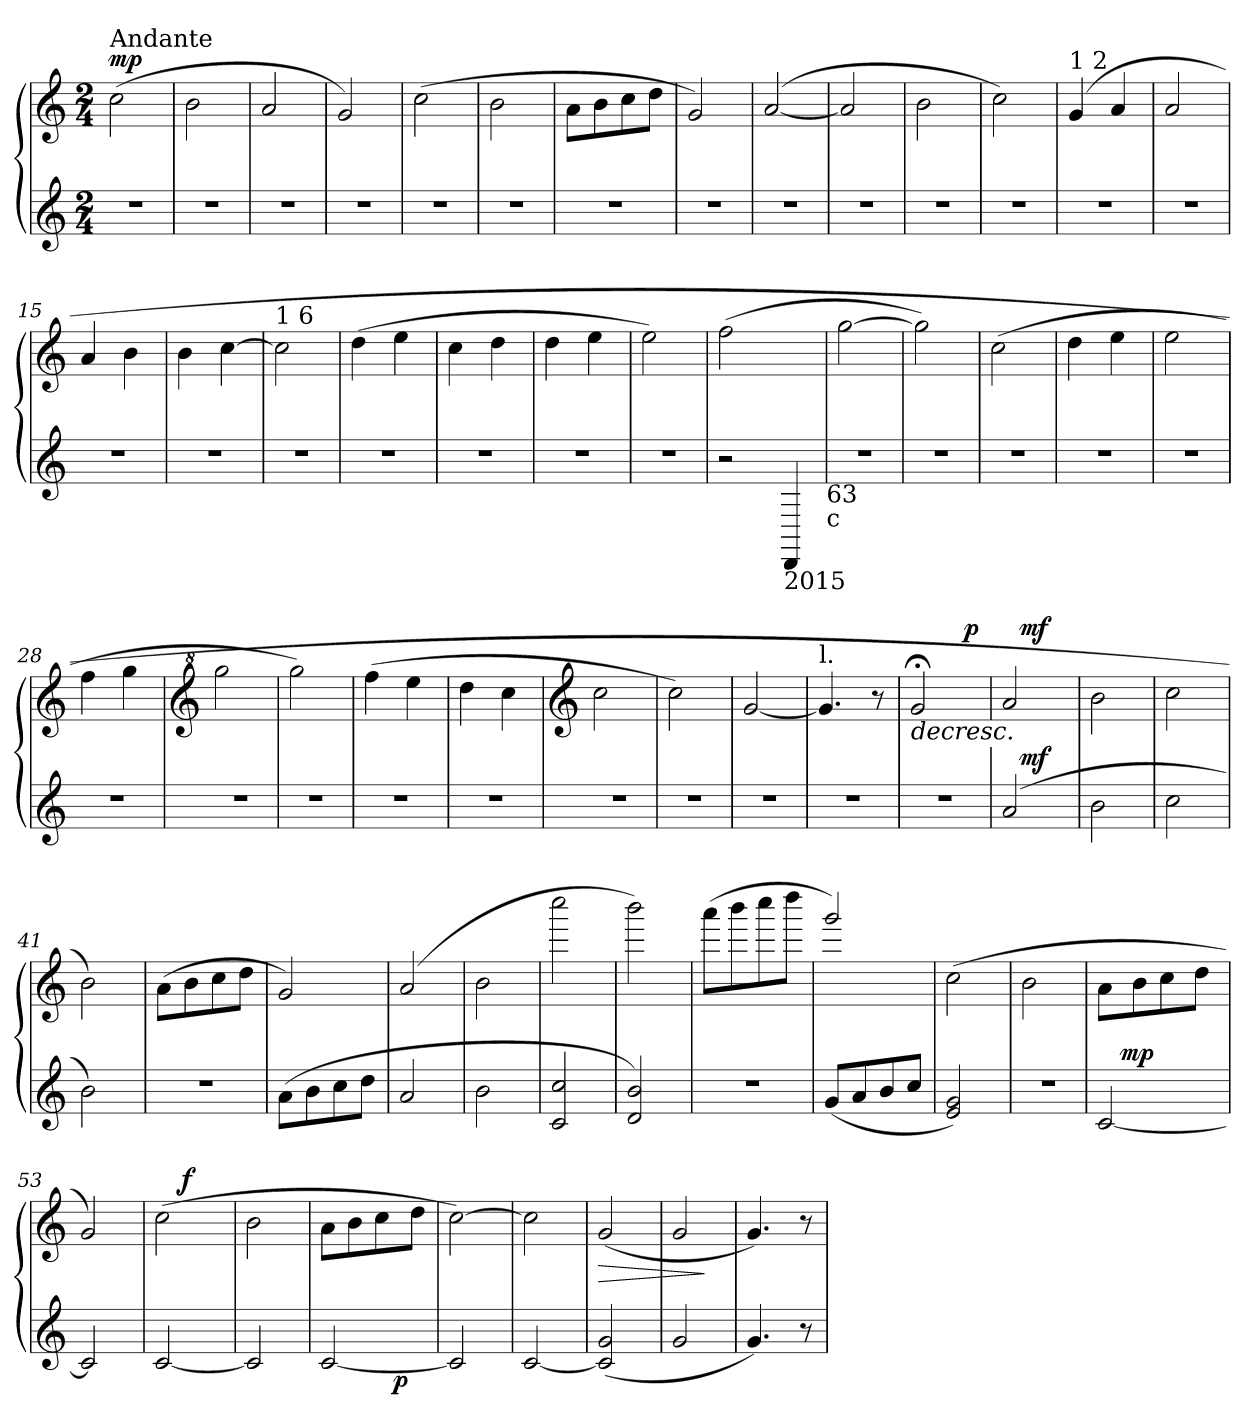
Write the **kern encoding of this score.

**kern	**dynam	**kern	**dynam
*part2	*part2	*part1	*part1
*staff2	*staff2	*staff1	*staff1
*clefG2	*	*clefG2	*
*k[]	*	*k[]	*
*C:	*	*C:	*
*M2/4	*	*M2/4	*
=1	=1	=1	=1
!	!	!LO:TX:a:t=Andante	!
!	!	!	!LO:DY:a
2r	.	(<2cc\	mp
=2	=2	=2	=2
2r	.	2b\	.
=3	=3	=3	=3
2r	.	2a/	.
=4	=4	=4	=4
2r	.	2g/)	.
!!LO:LB:g=z
=5	=5	=5	=5
2r	.	(>2cc\	.
=6	=6	=6	=6
2r	.	2b\	.
=7	=7	=7	=7
2r	.	8a\L	.
.	.	8b\	.
.	.	8cc\	.
.	.	8dd\J	.
=8	=8	=8	=8
2r	.	2g/)	.
!!LO:LB:g=z
=9	=9	=9	=9
2r	.	(<[<2a/	.
=10	=10	=10	=10
2r	.	2a/]	.
=11	=11	=11	=11
2r	.	2b\	.
=12	=12	=12	=12
2r	.	2cc\)	.
!!LO:LB:g=z
=13	=13	=13	=13
!	!	!LO:TX:a:t=1 2	!
2r	.	(<4g/	.
.	.	4a/	.
=14	=14	=14	=14
2r	.	2a/	.
=15	=15	=15	=15
2r	.	4a/	.
.	.	4b\	.
=16	=16	=16	=16
2r	.	4b\	.
.	.	[<4cc\	.
!!LO:LB:g=z
=17	=17	=17	=17
!	!	!LO:TX:a:t=1 6	!
2r	.	2cc\]	.
=18	=18	=18	=18
2r	.	(>4dd\	.
.	.	4ee\	.
=19	=19	=19	=19
2r	.	4cc\	.
.	.	4dd\	.
=20	=20	=20	=20
2r	.	4dd\	.
.	.	4ee\	.
!!LO:LB:g=z
=21	=21	=21	=21
2r	.	2ee\)	.
=22	=22	=22	=22
2r	.	(>2ff\	.
*MM4030	*	*	*
!LO:TX:b:t=2015	!	!	!
4DD/	.	4ryy	.
!LO:TX:b:t=63	!	!	!
!LO:TX:b:t=c	!	!	!
=23	=23	=23	=23
2r	.	[>2gg\	.
=24	=24	=24	=24
2r	.	2gg\])	.
!!LO:PB:g=z
=25	=25	=25	=25
2r	.	(>2cc\	.
=26	=26	=26	=26
2r	.	4dd\	.
.	.	4ee\	.
=27	=27	=27	=27
2r	.	2ee\	.
=28	=28	=28	=28
2r	.	4ff\	.
.	.	4gg\	.
!!LO:LB:g=z
=29	=29	=29	=29
*	*	*clefG^2	*
2r	.	2ggg\	.
=30	=30	=30	=30
2r	.	2ggg\)	.
=31	=31	=31	=31
2r	.	(>4fff\	.
.	.	4eee\	.
=32	=32	=32	=32
2r	.	4ddd\	.
.	.	4ccc\	.
!!LO:LB:g=z
=33	=33	=33	=33
*	*	*clefG2	*
2r	.	2cc\	.
=34	=34	=34	=34
2r	.	2cc\)	.
=35	=35	=35	=35
2r	.	[<2g/	.
=36	=36	=36	=36
!	!	!LO:TX:a:t=l.	!
2r	.	4.g/]	.
.	.	8r	.
=37	=37	=37	=37
!	!	!	!LO:HP:b
*	*	*^	*
2r	.	2g;/	4.ryy	>
!	!	!	!	!LO:DY:a
.	.	.	8ryy	p
.	.	.	.	]
!!LO:LB:g=z	!!
=38	=38	=38	=38	=38
*^	*	*	*	*
(<2a/	16ryy	.	2a/	16ryy	.
!	!	!LO:DY:a	!	!	!LO:DY:a
.	4..ryy	mf	.	4..ryy	mf
*v	*v	*	*	*	*
*	*	*v	*v	*
=39	=39	=39	=39
2b\	.	2b\	.
=40	=40	=40	=40
2cc\	.	2cc\	.
=41	=41	=41	=41
2b\)	.	2b\)	.
!!LO:LB:g=z
=42	=42	=42	=42
2r	.	(>8a\L	.
.	.	8b\	.
.	.	8cc\	.
.	.	8dd\J	.
=43	=43	=43	=43
(<8a\L	.	2g/)	.
8b\	.	.	.
8cc\	.	.	.
8dd\J	.	.	.
=44	=44	=44	=44
2a/	.	(<2a/	.
=45	=45	=45	=45
2b\	.	2b\	.
!!LO:LB:g=z
=46	=46	=46	=46
2c/ 2cc/	.	2cccc\	.
=47	=47	=47	=47
2d/ 2b/)	.	2bbb\)	.
=48	=48	=48	=48
2r	.	(>8aaa\L	.
.	.	8bbb\	.
.	.	8cccc\	.
.	.	8dddd\J	.
=49	=49	=49	=49
(<8g/L	.	2ggg/)	.
8a/	.	.	.
8b/	.	.	.
8cc/J	.	.	.
!!LO:PB:g=z
=50	=50	=50	=50
2e/ 2g/)	.	(>2cc\	.
=51	=51	=51	=51
2r	.	2b\	.
=52	=52	=52	=52
*^	*	*	*
[<2c/	16.ryy	.	8a\L	.
!	!	!LO:DY:a	!	!
.	4ryy	mp	.	.
.	.	.	8b\	.
.	.	.	8cc\	.
.	8ryy	.	.	.
.	.	.	8dd\J	.
.	32ryy	.	.	.
*v	*v	*	*	*
=53	=53	=53	=53
2c/]	.	2g/)	.
!!LO:LB:g=z
=54	=54	=54	=54
*	*	*^	*
[<2c/	.	(>2cc\	8ryy	.
!	!	!	!	!LO:DY:a
.	.	.	4.ryy	f
*	*	*v	*v	*
=55	=55	=55	=55
2c/]	.	2b\	.
=56	=56	=56	=56
*^	*	*	*
[<2c/	4ryy	.	8a\L	.
.	.	.	8b\	.
.	16ryy	.	8cc\	.
!	!	!LO:DY:b	!	!
.	8.ryy	p	.	.
.	.	.	8dd\J	.
*v	*v	*	*	*
=57	=57	=57	=57
2c/]	.	[<2cc\)	.
!!LO:LB:g=z
=58	=58	=58	=58
[<2c/	.	2cc\]	.
=59	=59	=59	=59
!	!	!	!LO:HP:b
(2c/] 2g/	.	(<2g/	>
=60	=60	=60	=60
2g/	.	2g/	.
.	.	.	]
=61	=61	=61	=61
4.g/)	.	4.g/)	.
8r	.	8r	.
=	=	=	=
*-	*-	*-	*-
